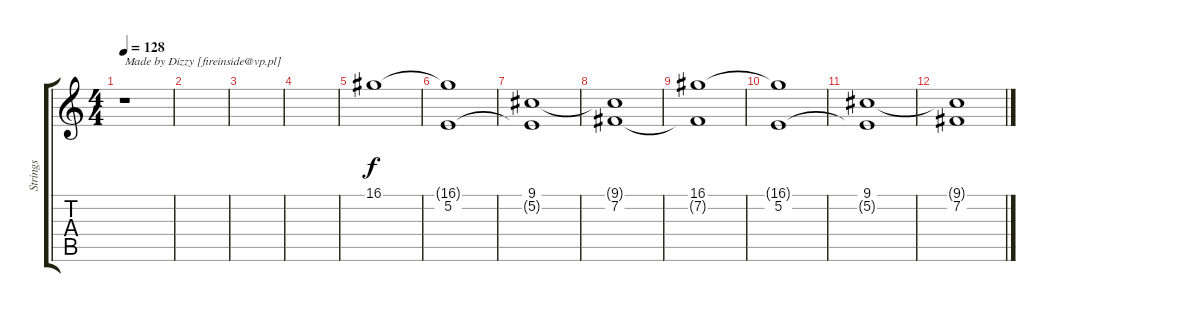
\track ("Strings" "Strings") {instrument stringensemble1}
\staff {score tabs}
\tuning (E4 B3 G3 D3 A2 E2) {hide}
\ts (4 4)
\tempo 128
\clef g2
\ks c
r.1{txt "Made by Dizzy [fireinside@vp.pl]" dy f instrument stringensemble1} |
|
|
|
16.1.1 |
(16.1{t} 5.2).1 |
(9.1 5.2{t}).1 |
(9.1{t} 7.2).1 |
(16.1 7.2{t}).1 |
(16.1{t} 5.2).1 |
(9.1 5.2{t}).1 |
(9.1{t} 7.2).1
